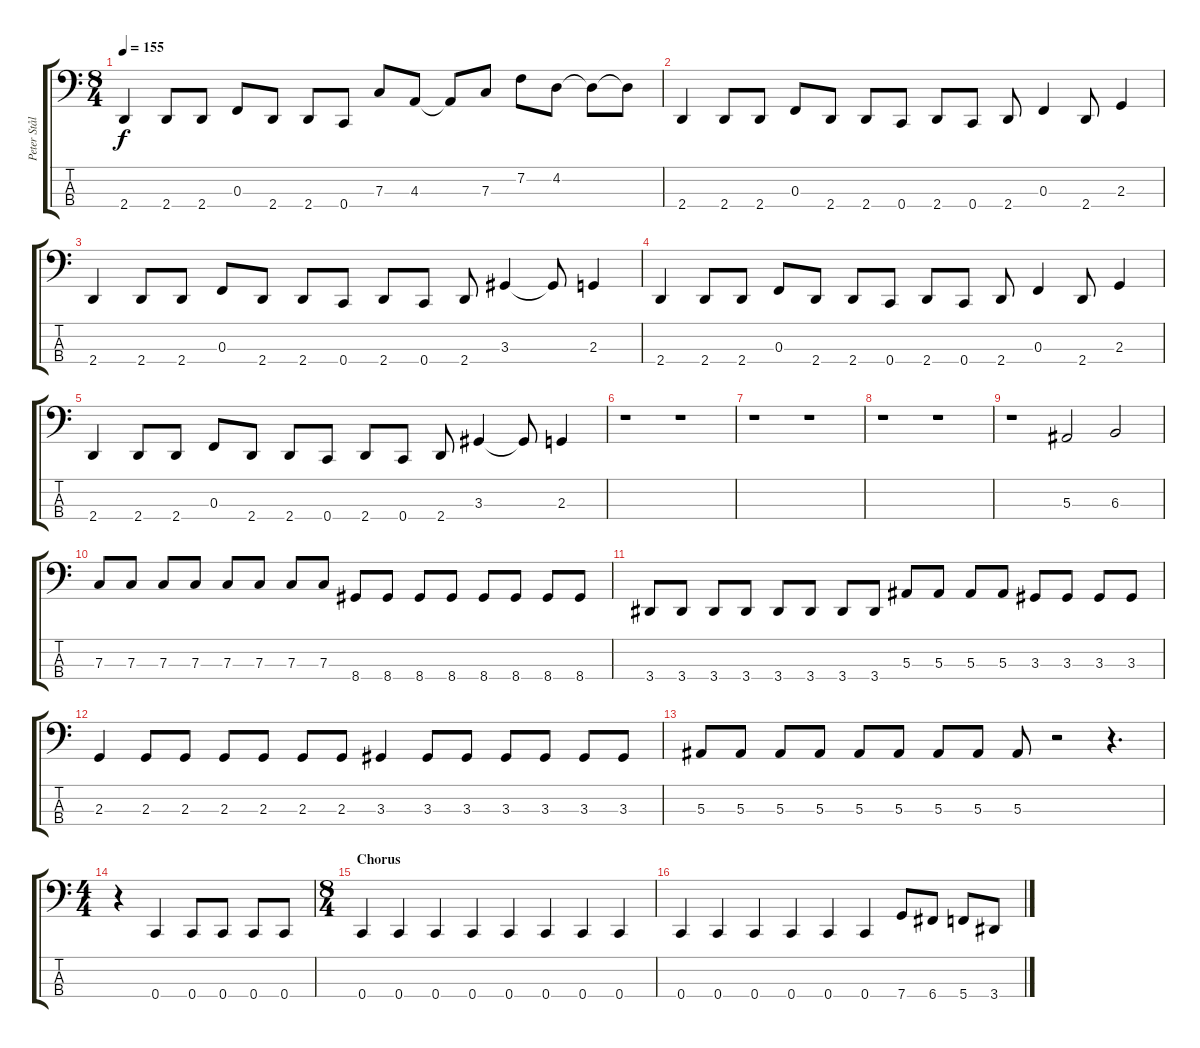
\track ("Peter Stålfors - Bass" "Peter Stål") {instrument slapbass1}
\staff {score tabs}
\tuning (Eb2 Bb1 F1 C1) {hide}
\ts (8 4)
\tempo 155
\clef f4
\ks c
2.4.4{dy f} 2.4.8 2.4.8 0.3.8 2.4.8 2.4.8 0.4.8 7.3.8 4.3.8 4.3{t}.8 7.3.8 7.2.8 4.2.8 4.2{t}.8 4.2{t}.8 |
2.4.4 2.4.8 2.4.8 0.3.8 2.4.8 2.4.8 0.4.8 2.4.8 0.4.8 2.4.8 0.3.4 2.4.8 2.3.4 |
2.4.4 2.4.8 2.4.8 0.3.8 2.4.8 2.4.8 0.4.8 2.4.8 0.4.8 2.4.8 3.3.4 3.3{t}.8 2.3.4 |
2.4.4 2.4.8 2.4.8 0.3.8 2.4.8 2.4.8 0.4.8 2.4.8 0.4.8 2.4.8 0.3.4 2.4.8 2.3.4 |
2.4.4 2.4.8 2.4.8 0.3.8 2.4.8 2.4.8 0.4.8 2.4.8 0.4.8 2.4.8 3.3.4 3.3{t}.8 2.3.4 |
r.1 r.1 |
r.1 r.1 |
r.1 r.1 |
r.1 5.3.2 6.3.2 |
7.3.8 7.3.8 7.3.8 7.3.8 7.3.8 7.3.8 7.3.8 7.3.8 8.4.8 8.4.8 8.4.8 8.4.8 8.4.8 8.4.8 8.4.8 8.4.8 |
3.4.8 3.4.8 3.4.8 3.4.8 3.4.8 3.4.8 3.4.8 3.4.8 5.3.8 5.3.8 5.3.8 5.3.8 3.3.8 3.3.8 3.3.8 3.3.8 |
2.3.4 2.3.8 2.3.8 2.3.8 2.3.8 2.3.8 2.3.8 3.3.4 3.3.8 3.3.8 3.3.8 3.3.8 3.3.8 3.3.8 |
5.3.8 5.3.8 5.3.8 5.3.8 5.3.8 5.3.8 5.3.8 5.3.8 5.3.8 r.2 r.4{d} |
\ts (4 4)
r.4 0.4.4 0.4.8 0.4.8 0.4.8 0.4.8 |
\ts (8 4)
\section ("" "Chorus")
0.4.4 0.4.4 0.4.4 0.4.4 0.4.4 0.4.4 0.4.4 0.4.4 |
0.4.4 0.4.4 0.4.4 0.4.4 0.4.4 0.4.4 7.4.8 6.4.8 5.4.8 3.4.8
